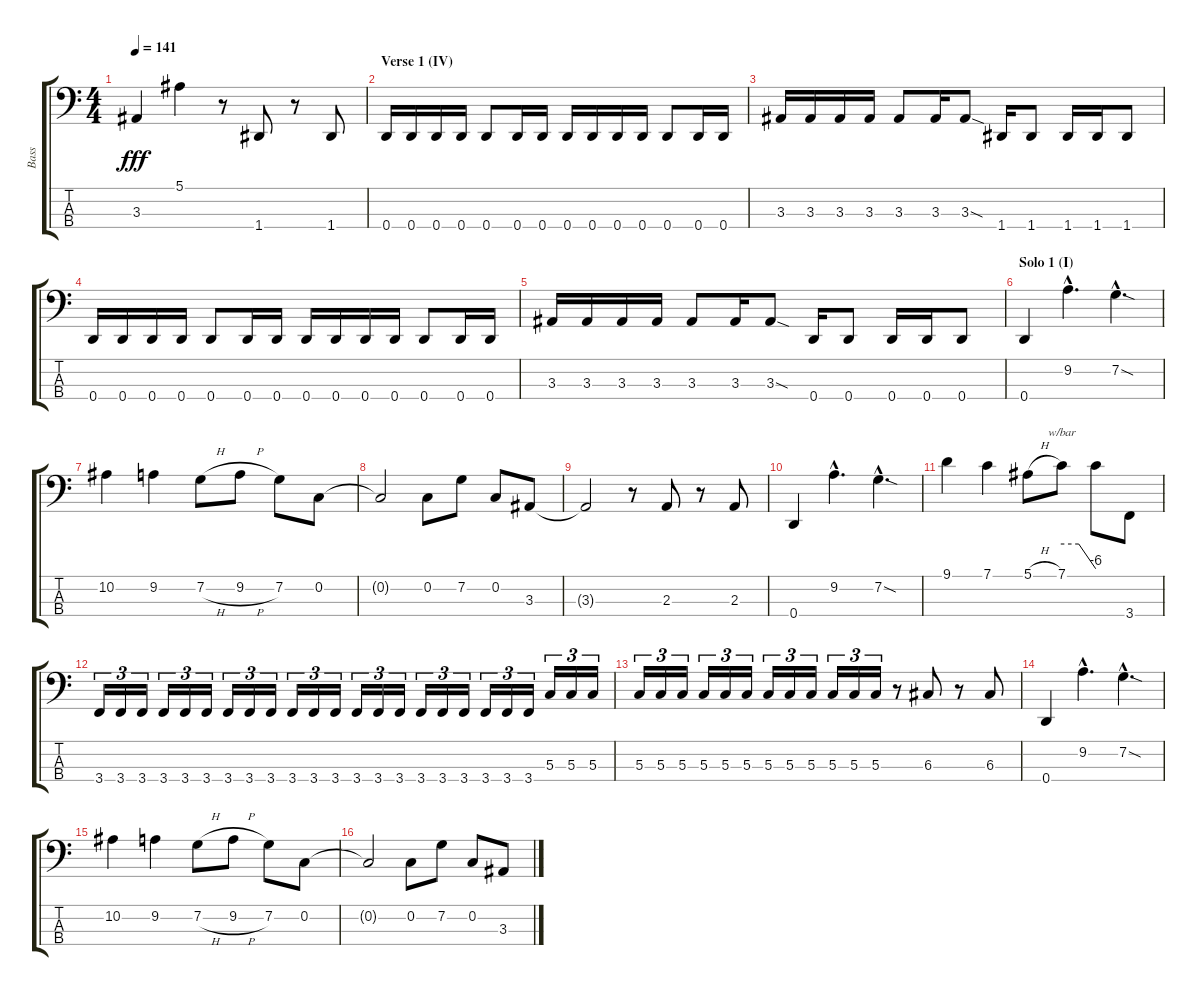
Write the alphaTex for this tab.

\track ("Bass" "Bass") {instrument electricbasspick}
\staff {score tabs}
\tuning (F2 C2 G1 D1) {hide}
\ts (4 4)
\tempo 141
\clef f4
\ks c
3.3.4{dy fff} 5.1.4 r.8 1.4.8 r.8 1.4.8 |
\section ("" "Verse 1 (IV)")
0.4.16 0.4.16 0.4.16 0.4.16 0.4.8 0.4.16 0.4.16 0.4.16 0.4.16 0.4.16 0.4.16 0.4.8 0.4.16 0.4.16 |
3.3.16 3.3.16 3.3.16 3.3.16 3.3.8 3.3.16 3.3{sod}.8 1.4.16 1.4.8 1.4.16 1.4.16 1.4.8 |
0.4.16 0.4.16 0.4.16 0.4.16 0.4.8 0.4.16 0.4.16 0.4.16 0.4.16 0.4.16 0.4.16 0.4.8 0.4.16 0.4.16 |
3.3.16 3.3.16 3.3.16 3.3.16 3.3.8 3.3.16 3.3{sod}.8 0.4.16 0.4.8 0.4.16 0.4.16 0.4.8 |
\section ("" "Solo 1 (I)")
0.4.4 9.2{hac}.4{d} 7.2{sod hac}.4{d} |
10.2.4 9.2.4 7.2{h}.8 9.2{h}.8 7.2.8 0.2.8 |
0.2{t}.2 0.2.8 7.2.8 0.2.8 3.3.8 |
3.3{t}.2 r.8 2.3.8 r.8 2.3.8 |
0.4.4 9.2{hac}.4{d} 7.2{sod hac}.4{d} |
9.1.4 7.1.4 5.1{h}.8 7.1.8{tbe (custom default 0 0 30 0 60 -24)} 7.1{t}.8 3.4.8 |
3.4.16{tu (3 2)} 3.4.16{tu (3 2)} 3.4.16{tu (3 2)} 3.4.16{tu (3 2)} 3.4.16{tu (3 2)} 3.4.16{tu (3 2)} 3.4.16{tu (3 2)} 3.4.16{tu (3 2)} 3.4.16{tu (3 2)} 3.4.16{tu (3 2)} 3.4.16{tu (3 2)} 3.4.16{tu (3 2)} 3.4.16{tu (3 2)} 3.4.16{tu (3 2)} 3.4.16{tu (3 2)} 3.4.16{tu (3 2)} 3.4.16{tu (3 2)} 3.4.16{tu (3 2)} 3.4.16{tu (3 2)} 3.4.16{tu (3 2)} 3.4.16{tu (3 2)} 5.3.16{tu (3 2)} 5.3.16{tu (3 2)} 5.3.16{tu (3 2)} |
5.3.16{tu (3 2)} 5.3.16{tu (3 2)} 5.3.16{tu (3 2)} 5.3.16{tu (3 2)} 5.3.16{tu (3 2)} 5.3.16{tu (3 2)} 5.3.16{tu (3 2)} 5.3.16{tu (3 2)} 5.3.16{tu (3 2)} 5.3.16{tu (3 2)} 5.3.16{tu (3 2)} 5.3.16{tu (3 2)} r.8 6.3.8 r.8 6.3.8 |
0.4.4 9.2{hac}.4{d} 7.2{sod hac}.4{d} |
10.2.4 9.2.4 7.2{h}.8 9.2{h}.8 7.2.8 0.2.8 |
0.2{t}.2 0.2.8 7.2.8 0.2.8 3.3.8
